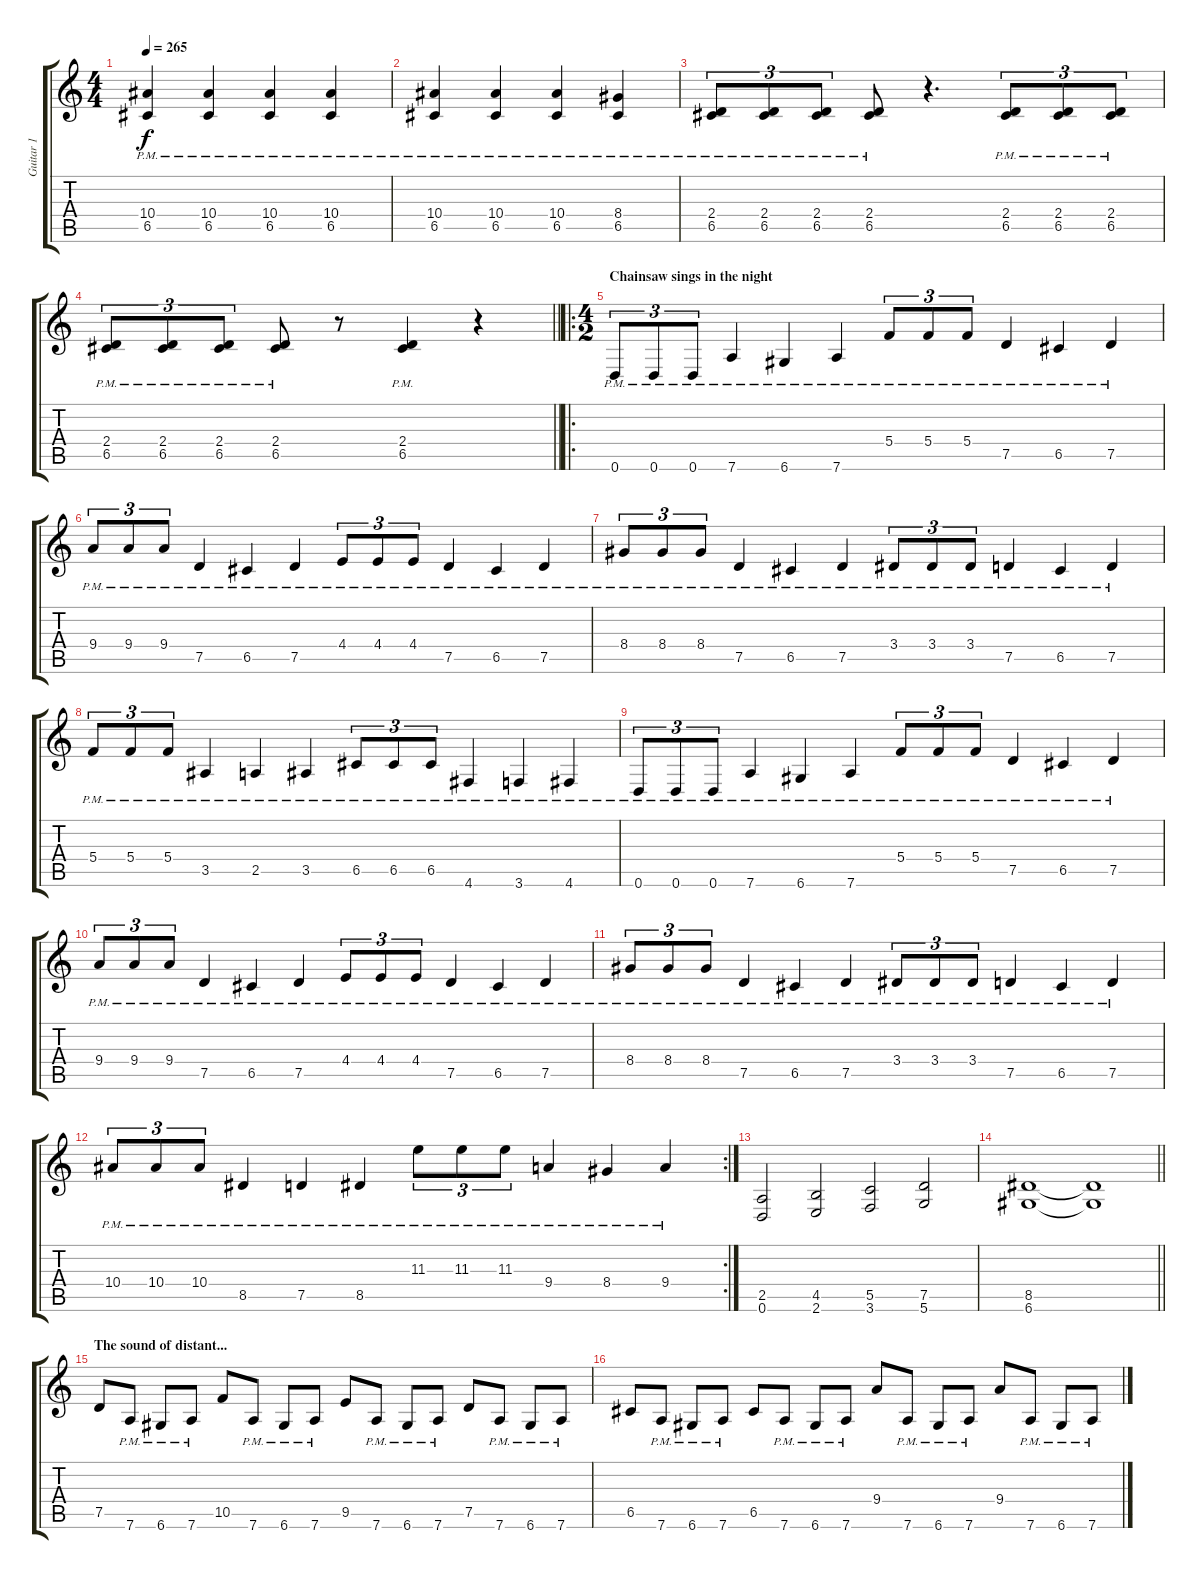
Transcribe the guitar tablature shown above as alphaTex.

\track ("Guitar 1" "Guitar 1") {instrument distortionguitar}
\staff {score tabs}
\tuning (D4 A3 F3 C3 G2 D2) {hide}
\ts (4 4)
\tempo 265
\clef g2
\ks c
(10.4{pm} 6.5{pm}).4{dy f} (10.4{pm} 6.5{pm}).4 (10.4{pm} 6.5{pm}).4 (10.4{pm} 6.5{pm}).4 |
(10.4{pm} 6.5{pm}).4 (10.4{pm} 6.5{pm}).4 (10.4{pm} 6.5{pm}).4 (8.4{pm} 6.5{pm}).4 |
(2.4{pm} 6.5{pm}).8{tu (3 2)} (2.4{pm} 6.5{pm}).8{tu (3 2)} (2.4{pm} 6.5{pm}).8{tu (3 2)} (2.4{pm} 6.5{pm}).8 r.4{d} (2.4{pm} 6.5{pm}).8{tu (3 2)} (2.4{pm} 6.5{pm}).8{tu (3 2)} (2.4{pm} 6.5{pm}).8{tu (3 2)} |
\barLineRight lightlight
(2.4{pm} 6.5{pm}).8{tu (3 2)} (2.4{pm} 6.5{pm}).8{tu (3 2)} (2.4{pm} 6.5{pm}).8{tu (3 2)} (2.4{pm} 6.5{pm}).8 r.8 (2.4{pm} 6.5{pm}).4 r.4 |
\ro
\ts (4 2)
\section ("" "Chainsaw sings in the night")
0.6{pm}.8{tu (3 2)} 0.6{pm}.8{tu (3 2)} 0.6{pm}.8{tu (3 2)} 7.6{pm}.4 6.6{pm}.4 7.6{pm}.4 5.4{pm}.8{tu (3 2)} 5.4{pm}.8{tu (3 2)} 5.4{pm}.8{tu (3 2)} 7.5{pm}.4 6.5{pm}.4 7.5{pm}.4 |
9.4{pm}.8{tu (3 2)} 9.4{pm}.8{tu (3 2)} 9.4{pm}.8{tu (3 2)} 7.5{pm}.4 6.5{pm}.4 7.5{pm}.4 4.4{pm}.8{tu (3 2)} 4.4{pm}.8{tu (3 2)} 4.4{pm}.8{tu (3 2)} 7.5{pm}.4 6.5{pm}.4 7.5{pm}.4 |
8.4{pm}.8{tu (3 2)} 8.4{pm}.8{tu (3 2)} 8.4{pm}.8{tu (3 2)} 7.5{pm}.4 6.5{pm}.4 7.5{pm}.4 3.4{pm}.8{tu (3 2)} 3.4{pm}.8{tu (3 2)} 3.4{pm}.8{tu (3 2)} 7.5{pm}.4 6.5{pm}.4 7.5{pm}.4 |
5.4{pm}.8{tu (3 2)} 5.4{pm}.8{tu (3 2)} 5.4{pm}.8{tu (3 2)} 3.5{pm}.4 2.5{pm}.4 3.5{pm}.4 6.5{pm}.8{tu (3 2)} 6.5{pm}.8{tu (3 2)} 6.5{pm}.8{tu (3 2)} 4.6{pm}.4 3.6{pm}.4 4.6{pm}.4 |
0.6{pm}.8{tu (3 2)} 0.6{pm}.8{tu (3 2)} 0.6{pm}.8{tu (3 2)} 7.6{pm}.4 6.6{pm}.4 7.6{pm}.4 5.4{pm}.8{tu (3 2)} 5.4{pm}.8{tu (3 2)} 5.4{pm}.8{tu (3 2)} 7.5{pm}.4 6.5{pm}.4 7.5{pm}.4 |
9.4{pm}.8{tu (3 2)} 9.4{pm}.8{tu (3 2)} 9.4{pm}.8{tu (3 2)} 7.5{pm}.4 6.5{pm}.4 7.5{pm}.4 4.4{pm}.8{tu (3 2)} 4.4{pm}.8{tu (3 2)} 4.4{pm}.8{tu (3 2)} 7.5{pm}.4 6.5{pm}.4 7.5{pm}.4 |
8.4{pm}.8{tu (3 2)} 8.4{pm}.8{tu (3 2)} 8.4{pm}.8{tu (3 2)} 7.5{pm}.4 6.5{pm}.4 7.5{pm}.4 3.4{pm}.8{tu (3 2)} 3.4{pm}.8{tu (3 2)} 3.4{pm}.8{tu (3 2)} 7.5{pm}.4 6.5{pm}.4 7.5{pm}.4 |
\rc 2
10.4{pm}.8{tu (3 2)} 10.4{pm}.8{tu (3 2)} 10.4{pm}.8{tu (3 2)} 8.5{pm}.4 7.5{pm}.4 8.5{pm}.4 11.3{pm}.8{tu (3 2)} 11.3{pm}.8{tu (3 2)} 11.3{pm}.8{tu (3 2)} 9.4{pm}.4 8.4{pm}.4 9.4{pm}.4 |
(2.5 0.6).2 (4.5 2.6).2 (5.5 3.6).2 (7.5 5.6).2 |
\barLineRight lightlight
(8.5 6.6).1 (8.5{t} 6.6{t}).1 |
\section ("" "The sound of distant...")
7.5.8 7.6{pm}.8 6.6{pm}.8 7.6{pm}.8 10.5.8 7.6{pm}.8 6.6{pm}.8 7.6{pm}.8 9.5.8 7.6{pm}.8 6.6{pm}.8 7.6{pm}.8 7.5.8 7.6{pm}.8 6.6{pm}.8 7.6{pm}.8 |
6.5.8 7.6{pm}.8 6.6{pm}.8 7.6{pm}.8 6.5.8 7.6{pm}.8 6.6{pm}.8 7.6{pm}.8 9.4.8 7.6{pm}.8 6.6{pm}.8 7.6{pm}.8 9.4.8 7.6{pm}.8 6.6{pm}.8 7.6{pm}.8
